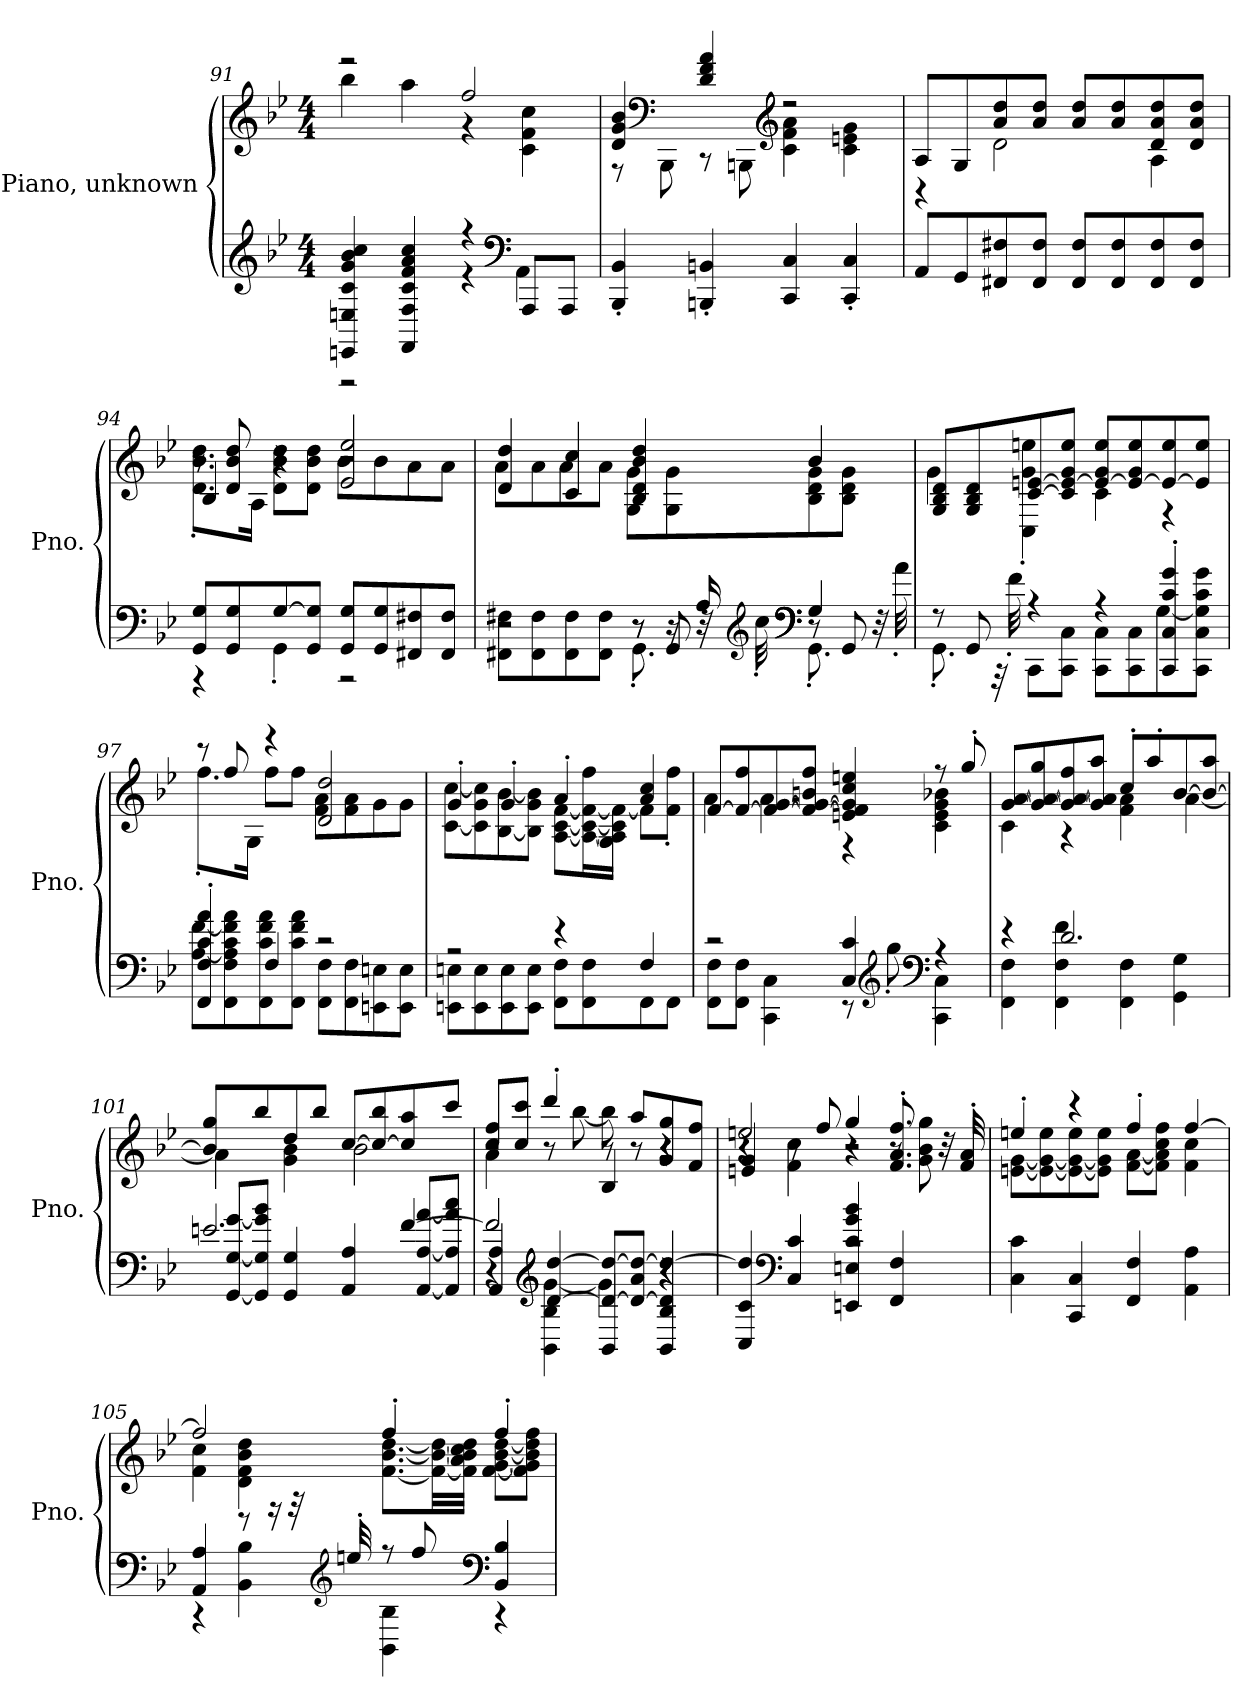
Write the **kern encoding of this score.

**kern	**kern
*part1	*part1
*staff2	*staff1
*I"Piano, unknown	*
*I'Pno.	*
*clefG2	*clefG2
*k[b-e-]	*k[b-e-]
*M4/4	*M4/4
=91	=91
*^	*^
4EEn/ 4En/ 4c/ 4g/ 4b-/ 4cc/	2r	2r	4bb-\
4FF/ 4F/ 4c/ 4f/ 4a/ 4cc/	.	.	4aa\
4r	4r	2ff/	4r
*clefF4	*	*	*
8AAA/L	4AA\	.	4c\ 4f\ 4cc\
8AAA/J	.	.	.
*v	*v	*	*
!!LO:LB:g=z	!!
=92	=92	=92
4BBB-/' 4BB-/'	4d/ 4g/ 4b-/	8r
*	*clefF4	*
.	.	8BBB-\
4BBBn/' 4BBn/'	4d/ 4f/ 4a/	8r
.	.	8BBBn\
*	*clefG2	*
4CC/ 4C/	2r	4c\ 4f\ 4a\
4CC/' 4C/'	.	4c\ 4en\ 4g\
=93	=93	=93
8AA/L	8A/L	4r
8GG/	8G/	.
8FF#X/ 8F#X/	8a/ 8dd/	2d\
8FF#/ 8F#/J	8a/ 8dd/J	.
8FF#/ 8F#/L	8a/ 8dd/L	.
8FF#/ 8F#/	8a/ 8dd/	.
8FF#/ 8F#/	8d/ 8a/ 8dd/	4A\
8FF#/ 8F#/J	8d/ 8a/ 8dd/J	.
=94	=94	=94
*^	*	*^
8GG/ 8G/L	4r	8r	8.d\' 8.b-\' 8.dd\'L	4B-/
8GG/ 8G/	.	8d/ 8b-/ 8dd/	.	.
.	.	.	16A\Jk	.
[8G/	4GG'\	4r	8d\ 8b-\ 8dd\L	4r
8GG/ 8G/]J	.	.	8d\ 8b-\ 8dd\J	.
8GG/ 8G/L	2r	2e-/ 2ee-/	8b-\L	2r
8GG/ 8G/	.	.	8b-\	.
8FF#X/ 8F#X/	.	.	8a\	.
8FF#/ 8F#/J	.	.	8a\J	.
*	*	*	*v	*v
!!LO:LB:g=z
=95	=95	=95	=95
*	*^	*	*
2r	8FF#X\ 8F#X\L	2r	4d/ 4dd/	8a\L
.	8FF#\ 8F#\	.	.	8a\
.	8FF#\ 8F#\	.	4c/ 4cc/	8a\
.	8FF#\ 8F#\J	.	.	8a\J
8r	8.GG'\	8r	4B-/ 4d/ 4b-/ 4dd/	8G\ 8g\L
16r	.	8GG/	.	8G\ 8g\
16A/	32r	.	.	.
*clefG2	*	*	*	*
.	32cc'\	.	.	.
*clefF4	*	*	*	*
4G/	8.GG'\	8r	4b-/	8B-\ 8d\ 8g\
.	.	8GG/	.	8B-\ 8d\ 8g\J
.	32r	.	.	.
.	32a'\	.	.	.
*	*v	*v	*	*
=96	=96	=96	=96
8r	8.GG'\	8G/ 8B-/ 8d/L	4g\
8GG/	.	8G/ 8B-/ 8d/	.
.	32r	.	.
.	32f'\	.	.
4r	8CC\L	[8c/ [8en/	4C\' 4g\' 4een\'
.	8CC\ 8C\J	8c/] 8e/_ 8g/ 8ee/J	.
4r	8CC\ 8C\L	8e/_ 8g/ 8ee/L	4c\
.	8CC\ 8C\	8e/_ 8g/ 8ee/	.
4CC/' 4C/' 4c/' 4g/'	[8G\	8e/_ 8ee/	4r
.	8CC\ 8C\ 8G\] 8c\ 8g\J	8e/] 8ee/J	.
!!LO:LB:g=z	!!
=97	=97	=97	=97
4FF/' 4F/' 4c/' 4a/'	[8A\ [8f\L	8r	8.ff'\L
.	8FF\ 8F\ 8A\] 8c\ 8f\] 8a\	8ff/	.
.	.	.	16G\Jk
4F/	8FF\ 8c\ 8f\ 8a\	4r	8ff\L
.	8FF\ 8c\ 8f\ 8a\J	.	8ff\J
2r	8FF\ 8F\L	2d/ 2dd/	8f\ 8a\L
.	8FF\ 8F\	.	8f\ 8a\
.	8EEn\ 8En\	.	8g\
.	8EE\ 8E\J	.	8g\J
=98	=98	=98	=98
2r	8EEn\ 8En\L	4g'/	[8c\ [8cc\L
.	8EE\ 8E\	.	8c\] 8g\ 8cc\]
.	8EE\ 8E\	4g'/	[8B-\ [8b-\
.	8EE\ 8E\J	.	8B-\] 8g\ 8b-\]J
4r	8FF\ 8F\L	4a'/	[8A\ [8c\ [8f\L
.	8FF\ 8F\	.	16A\_ 16c\_ 16f\_ 16ff\L
.	.	.	16G\ 16A\] 16c\] 16f\_JJ
4F/	8FF\	4a/ 4cc/	8f\L]
.	8FF\J	.	8f\' 8ff\'J
=99	=99	=99	=99
2r	8FF\ 8F\L	[8f/L	4a\
.	8FF\ 8F\J	8f/_ 8ff/	.
.	4CC\ 4C\	8f/_ [8g/	4a\
.	.	8f/_ 8g/_ 8bn/ 8ff/J	.
4C/ 4c/	8r	4en/ 4f/] 4g/] 4cc/ 4een/	4r
*clefG2	*	*	*
.	8gg'\	.	.
*clefF4	*	*	*
4r	4CC\ 4C\	8r	4c\ 4e\ 4g\ 4b-X\
.	.	8gg'/	.
!!LO:LB:g=z	!!
=100	=100	=100	=100
4r	4FF\ 4F\	[8g/ [8a/L	4c\
.	.	8g/_ 8a/_ 8gg/	.
2.d/	4FF\ 4F\ 4f\	8g/_ 8a/_ 8ff/	4r
.	.	8g/] 8a/] 8aa/J	.
.	4FF\ 4F\	8cc'/L	4f\ 4a\
.	.	8aa'/	.
.	4GG\ 4G\	[8b-/	[4a\
.	.	8b-/_ 8aa/J	.
=101	=101	=101	=101
2.en/	[8GG/ [8G/ [8g/L	8b-/] 8gg/L	4a\]
.	8GG/] 8G/] 8g/] 8b-/J	8bb-/	.
.	4GG/ 4G/	8dd/	4g\ 4b-\
.	.	8bb-/J	.
.	4AA/ 4A/	[8cc/L	2b-\
.	.	8cc/_ 8bb-/	.
[4f/	[8AA/ [8A/ [8a/L	8cc/] 8aa/	.
.	8AA/] 8A/] 8a/] 8cc/J	8ccc/J	.
=102	=102	=102	=102
*	*^	*	*^
2f/]	4r	4AA/ 4A/	8cc/ 8ff/L	4a\	2r
.	.	.	8cc/ 8ccc/J	.	.
*clefG2	*	*	*	*	*
.	4BB-\ 4B-\ [4g\	[4d/ [4dd/	4ddd'/	8r	.
.	.	.	.	[8bb-\	.
4BB-/	4g\]	8d/_ 8dd/_L	8r	8bb-\]	4B-/
.	.	8d/_ 8a/ 8dd/_J	8aa/L	8r	.
4r	4r	4BB-/ 4B-/ 4d/] 4dd/_	8g/ 8gg/	4r	4r
.	.	.	8f/ 8ff/J	.	.
*	*v	*v	*	*	*
!!LO:PB:g=z	!!	!!
=103	=103	=103	=103	=103
1r	4C/ 4c/ 4dd/]	2een/	4r	4en/ 4g/
*clefF4	*	*	*	*
.	4C/ 4c/	.	4f\ 4cc\	8r
.	.	.	.	8ff/
.	4EEn/ 4En/ 4c/ 4g/ 4b-/	2r	4r	4gg/
.	4FF/ 4F/	.	8r	8.f/' 8.a/' 8.ff/'
.	.	.	8g\ 8b-\ 8gg\	.
.	.	.	.	32r
.	.	.	.	32f/' 32a/'
*v	*v	*	*	*
*	*	*v	*v
=104	=104	=104
4C\ 4c\	4een'/	[8en\ [8g\L
.	.	8e\_ 8g\_ 8ee\
4CC/ 4C/	4r	8e\_ 8g\_ 8ee\
.	.	8e\] 8g\] 8ee\J
4FF/ 4F/	4ff'/	[8f\ [8a\L
.	.	8f\] 8a\] 8cc\ 8ff\J
4AA\ 4A\	[4ff/	4f\ 4cc\
=105	=105	=105
*^	*	*
4AA/ 4A/	4r	2ff/]	4f\ 4cc\
8r	4BB-\ 4B-\	.	4d\ 4f\ 4b-\ 4dd\
16r	.	.	.
32r	.	.	.
*clefG2	*	*	*
32een'/	.	.	.
8r	4BB-\ 4B-\	4ff'/	[8.f\ [8.b-\ [8.dd\L
8ff/	.	.	.
.	.	.	32f\_ 32b-\_ 32dd\_LL
.	.	.	32f\] 32a\ 32b-\] 32cc\ 32dd\]JJJ
*clefF4	*	*	*
4BB-/ 4B-/	4r	4ff'/	[8f\ [8g\ [8b-\ [8dd\L
.	.	.	8f\] 8g\] 8b-\] 8dd\] 8ff\J
*v	*v	*	*
*	*v	*v
=	=
*-	*-
